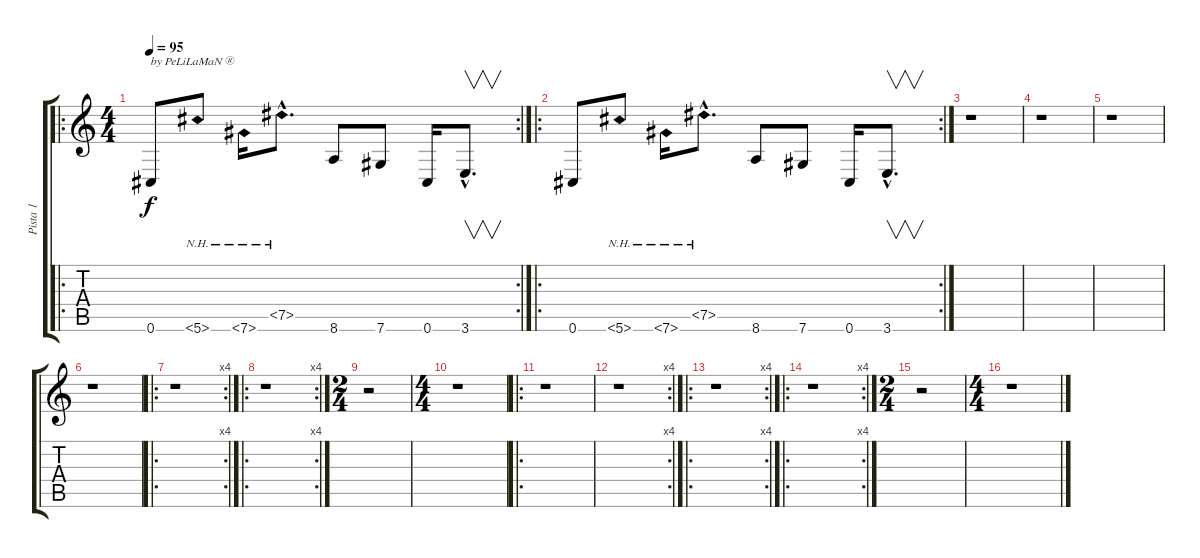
\track ("Pista 1" "Pista 1") {instrument overdrivenguitar}
\staff {score tabs}
\tuning (Eb4 Bb3 Gb3 Db3 Ab2 Db2) {hide}
\ro
\rc 2
\ts (4 4)
\tempo 95
\clef g2
\ks c
0.6.8{txt "by PeLiLaMaN ®" dy f instrument overdrivenguitar} 5.6{nh}.8 7.6{nh}.16 7.5{nh hac}.8{d} 8.6.8 7.6.8 0.6.16 3.6{hac}.8{v d} |
\ro
\rc 2
0.6.8 5.6{nh}.8 7.6{nh}.16 7.5{nh hac}.8{d} 8.6.8 7.6.8 0.6.16 3.6{hac}.8{v d} |
r.1 |
r.1 |
r.1 |
r.1 |
\ro
\rc 4
r.1 |
\ro
\rc 4
r.1 |
\ts (2 4)
r.2 |
\ts (4 4)
r.1 |
\ro
r.1 |
\rc 4
r.1 |
\ro
\rc 4
r.1 |
\ro
\rc 4
r.1 |
\ts (2 4)
r.2 |
\ts (4 4)
r.1
